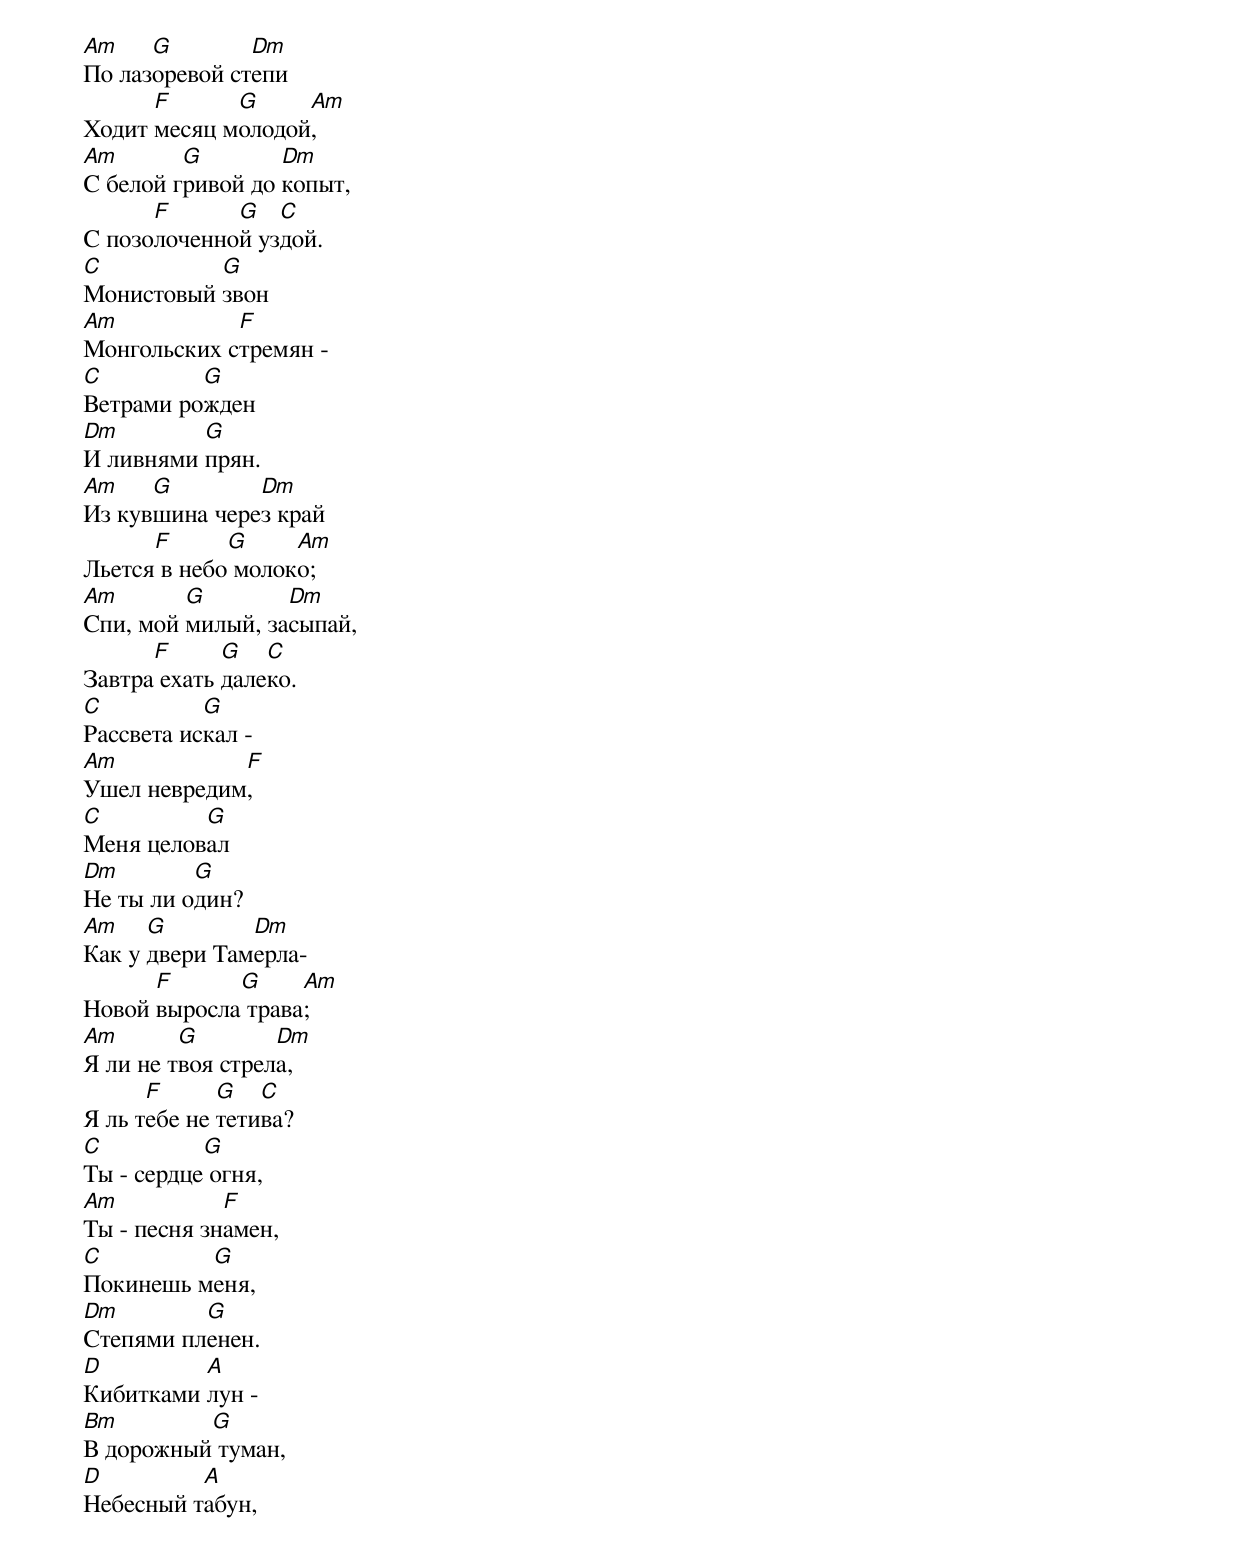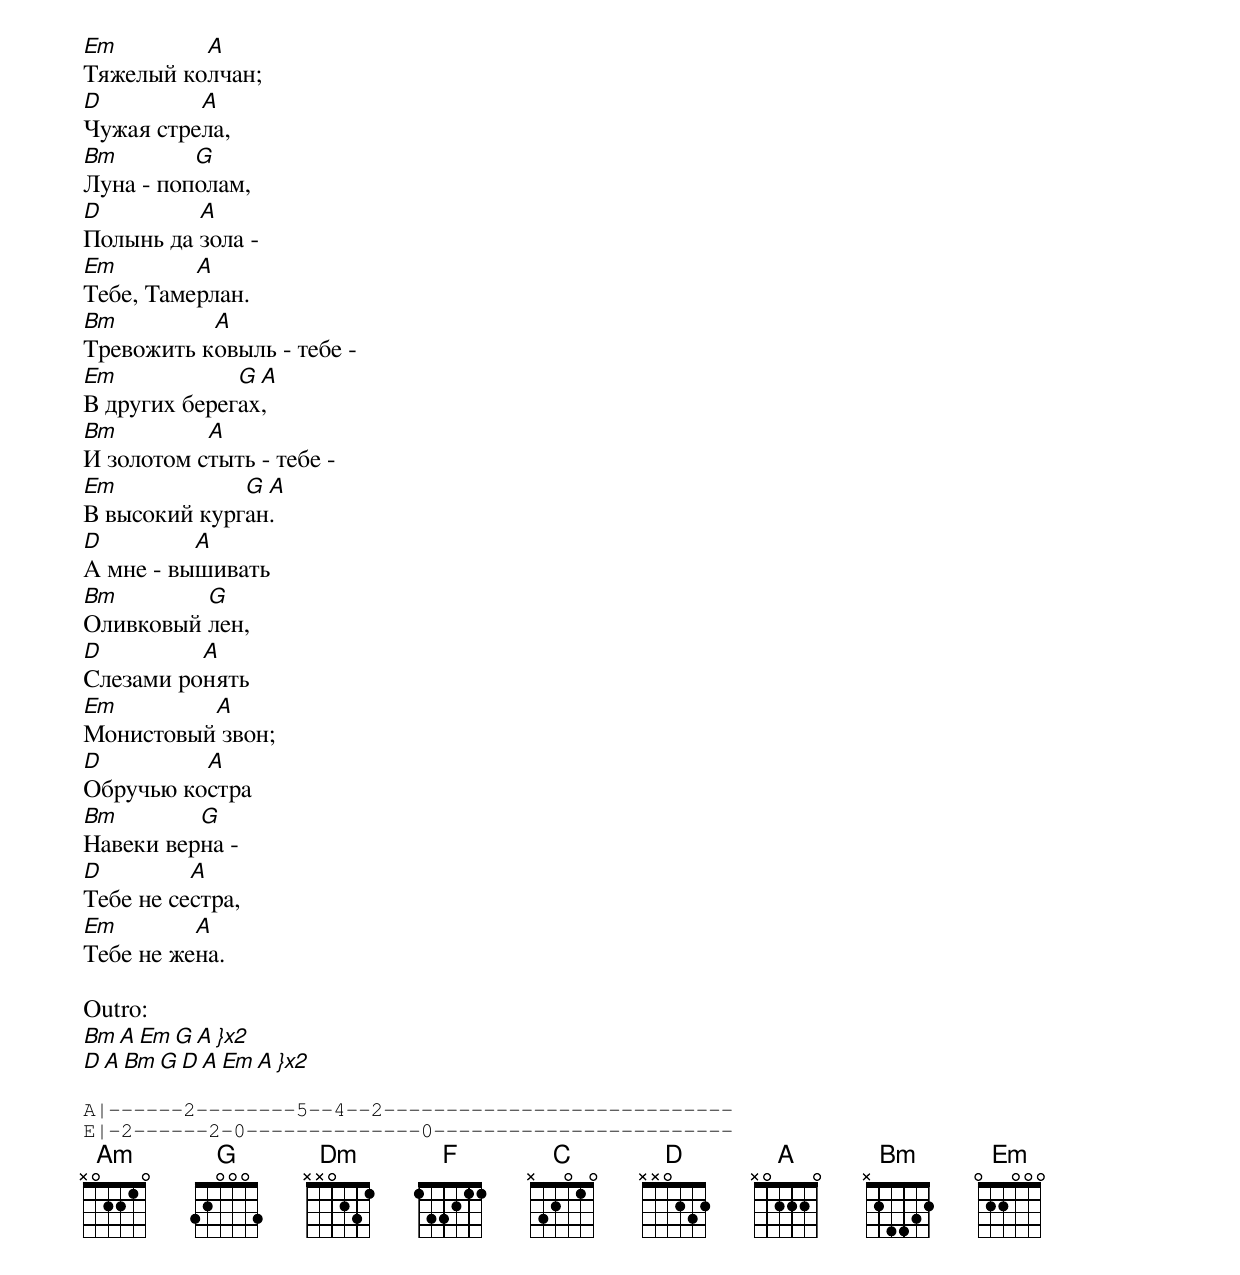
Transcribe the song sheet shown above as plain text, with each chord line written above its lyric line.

Am    G        Dm
По лазоревой степи
      F      G     Am
Ходит месяц молодой,
Am       G        Dm
С белой гривой до копыт,
      F      G   C
С позолоченной уздой.
C          G
Монистовый звон
Am           F
Монгольских стремян -
C         G
Ветрами рожден
Dm        G
И ливнями прян.
Am    G        Dm
Из кувшина через край
      F      G     Am
Льется в небо молоко;
Am       G        Dm
Спи, мой милый, засыпай,
      F      G   C
Завтра ехать далеко.
C          G
Рассвета искал -
Am           F
Ушел невредим,
C         G
Меня целовал
Dm        G
Не ты ли один?
Am    G        Dm
Как у двери Тамерла-
      F      G     Am
Новой выросла трава;
Am       G        Dm
Я ли не твоя стрела,
      F      G   C
Я ль тебе не тетива?
C          G
Ты - сердце огня,
Am           F
Ты - песня знамен,
C         G
Покинешь меня,
Dm        G
Степями пленен.
D         A
Кибитками лун -
Bm        G
В дорожный туман,
D         A
Небесный табун,
Em        A
Тяжелый колчан;
D         A
Чужая стрела,
Bm        G
Луна - пополам,
D         A
Полынь да зола -
Em        A
Тебе, Тамерлан.
Bm         A
Тревожить ковыль - тебе -
Em            G A
В других берегах,
Bm         A
И золотом стыть - тебе -
Em            G A
В высокий курган.
D         A
А мне - вышивать
Bm        G
Оливковый лен,
D         A
Слезами ронять
Em        A
Монистовый звон;
D         A
Обручью костра
Bm        G
Навеки верна -
D         A
Тебе не сестра,
Em        A
Тебе не жена.

Outro:
Bm A Em G A }x2
D A Bm G D A Em A }x2

A|------2--------5--4--2----------------------------
E|-2------2-0--------------0------------------------
